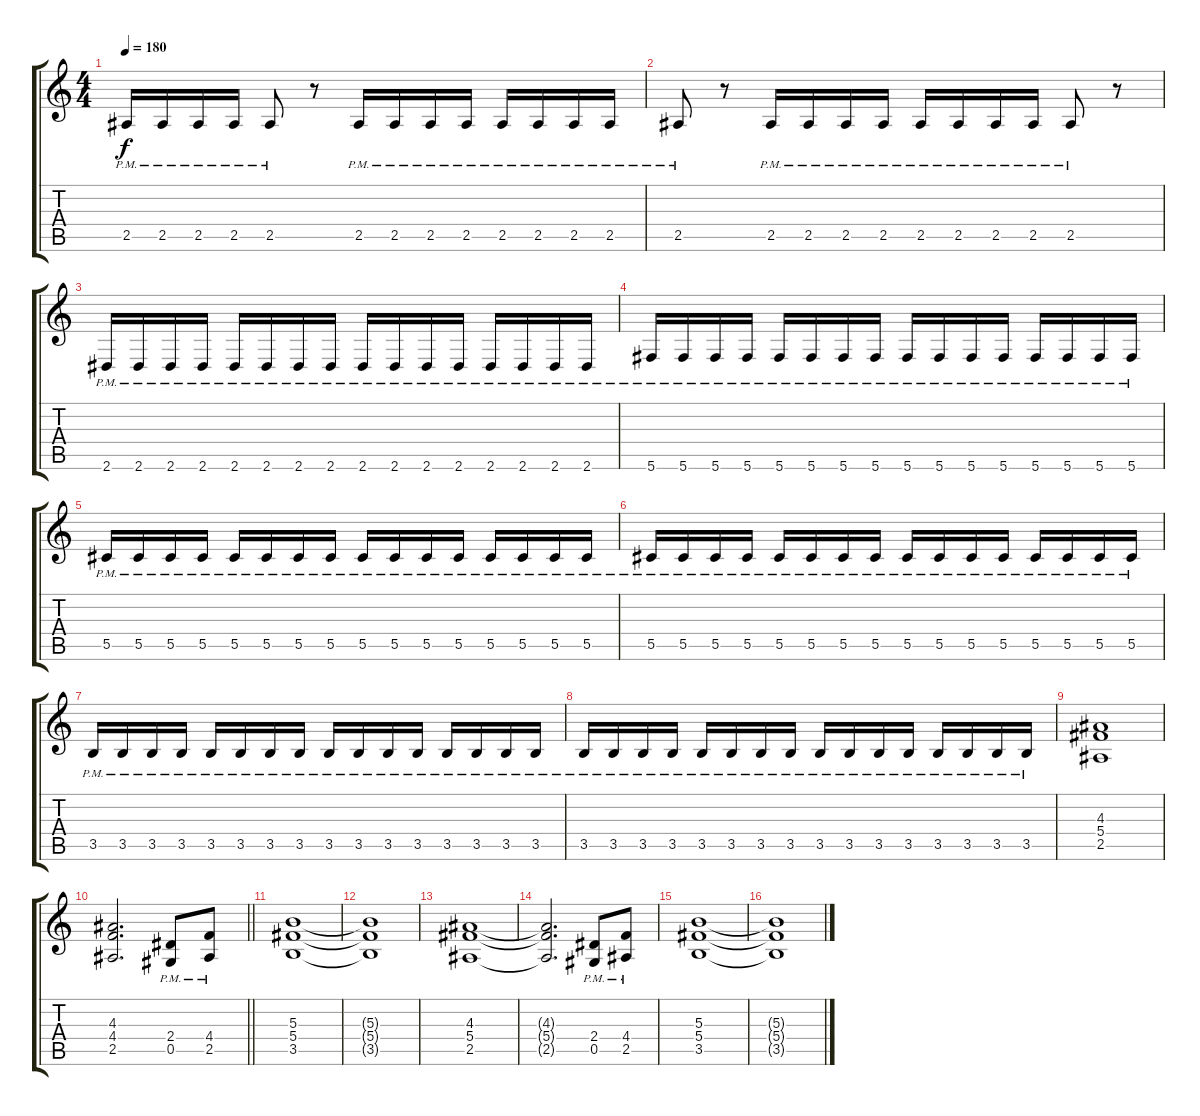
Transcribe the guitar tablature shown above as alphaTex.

\track "" {instrument overdrivenguitar}
\staff {score tabs}
\tuning (Eb4 Bb3 Gb3 Db3 Ab2 Db2) {hide}
\ts (4 4)
\tempo 180
\clef g2
\ks c
2.5{pm}.16{dy f} 2.5{pm}.16 2.5{pm}.16 2.5{pm}.16 2.5{pm}.8 r.8 2.5{pm}.16 2.5{pm}.16 2.5{pm}.16 2.5{pm}.16 2.5{pm}.16 2.5{pm}.16 2.5{pm}.16 2.5{pm}.16 |
2.5{pm}.8 r.8 2.5{pm}.16 2.5{pm}.16 2.5{pm}.16 2.5{pm}.16 2.5{pm}.16 2.5{pm}.16 2.5{pm}.16 2.5{pm}.16 2.5{pm}.8 r.8 |
2.6{pm}.16 2.6{pm}.16 2.6{pm}.16 2.6{pm}.16 2.6{pm}.16 2.6{pm}.16 2.6{pm}.16 2.6{pm}.16 2.6{pm}.16 2.6{pm}.16 2.6{pm}.16 2.6{pm}.16 2.6{pm}.16 2.6{pm}.16 2.6{pm}.16 2.6{pm}.16 |
5.6{pm}.16 5.6{pm}.16 5.6{pm}.16 5.6{pm}.16 5.6{pm}.16 5.6{pm}.16 5.6{pm}.16 5.6{pm}.16 5.6{pm}.16 5.6{pm}.16 5.6{pm}.16 5.6{pm}.16 5.6{pm}.16 5.6{pm}.16 5.6{pm}.16 5.6{pm}.16 |
5.5{pm}.16 5.5{pm}.16 5.5{pm}.16 5.5{pm}.16 5.5{pm}.16 5.5{pm}.16 5.5{pm}.16 5.5{pm}.16 5.5{pm}.16 5.5{pm}.16 5.5{pm}.16 5.5{pm}.16 5.5{pm}.16 5.5{pm}.16 5.5{pm}.16 5.5{pm}.16 |
5.5{pm}.16 5.5{pm}.16 5.5{pm}.16 5.5{pm}.16 5.5{pm}.16 5.5{pm}.16 5.5{pm}.16 5.5{pm}.16 5.5{pm}.16 5.5{pm}.16 5.5{pm}.16 5.5{pm}.16 5.5{pm}.16 5.5{pm}.16 5.5{pm}.16 5.5{pm}.16 |
3.5{pm}.16 3.5{pm}.16 3.5{pm}.16 3.5{pm}.16 3.5{pm}.16 3.5{pm}.16 3.5{pm}.16 3.5{pm}.16 3.5{pm}.16 3.5{pm}.16 3.5{pm}.16 3.5{pm}.16 3.5{pm}.16 3.5{pm}.16 3.5{pm}.16 3.5{pm}.16 |
3.5{pm}.16 3.5{pm}.16 3.5{pm}.16 3.5{pm}.16 3.5{pm}.16 3.5{pm}.16 3.5{pm}.16 3.5{pm}.16 3.5{pm}.16 3.5{pm}.16 3.5{pm}.16 3.5{pm}.16 3.5{pm}.16 3.5{pm}.16 3.5{pm}.16 3.5{pm}.16 |
(4.3 5.4 2.5).1 |
\barLineRight lightlight
(4.3 4.4 2.5).2{d} (2.4{pm} 0.5{pm}).8 (4.4{pm} 2.5{pm}).8 |
(5.3 5.4 3.5).1 |
(5.3{t} 5.4{t} 3.5{t}).1 |
(4.3 5.4 2.5).1 |
(4.3{t} 5.4{t} 2.5{t}).2{d} (2.4{pm} 0.5{pm}).8 (4.4{pm} 2.5{pm}).8 |
(5.3 5.4 3.5).1 |
(5.3{t} 5.4{t} 3.5{t}).1
